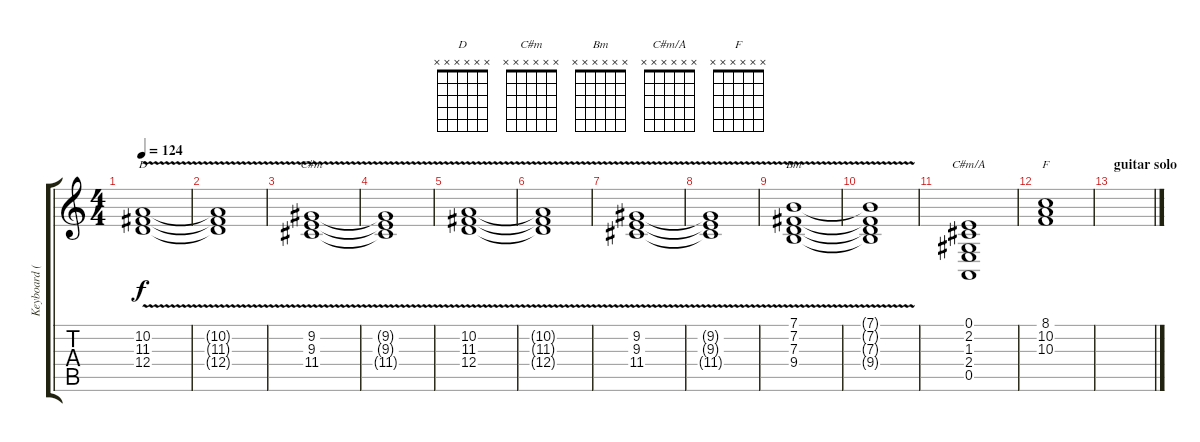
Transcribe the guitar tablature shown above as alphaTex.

\track ("Keyboard (Wright)" "Keyboard (") {instrument drawbarorgan}
\staff {score tabs}
\tuning (E4 B3 G3 D3 A2 E2) {hide}
\chord ("D" x x x x x x)
\chord ("C#m" x x x x x x)
\chord ("Bm" x x x x x x)
\chord ("C#m/A" x x x x x x)
\chord ("F" x x x x x x)
\ts (4 4)
\tempo 124
\clef g2
\ks c
(10.2{v} 11.3 12.4).1{ch "D" dy f} |
(10.2{t} 11.3{t} 12.4{t}).1 |
(9.2{v} 9.3 11.4).1{ch "C#m"} |
(9.2{t} 9.3{t} 11.4{t}).1 |
(10.2{v} 11.3 12.4).1 |
(10.2{t} 11.3{t} 12.4{t}).1 |
(9.2{v} 9.3 11.4).1 |
(9.2{t} 9.3{t} 11.4{t}).1 |
(7.1{v} 7.2 7.3 9.4).1{ch "Bm"} |
(7.1{t} 7.2{t} 7.3{t} 9.4{t}).1 |
(0.1 2.2 1.3 2.4 0.5).1{ch "C#m/A"} |
(8.1 10.2 10.3).1{ch "F"} |
\section ("" "guitar solo")
